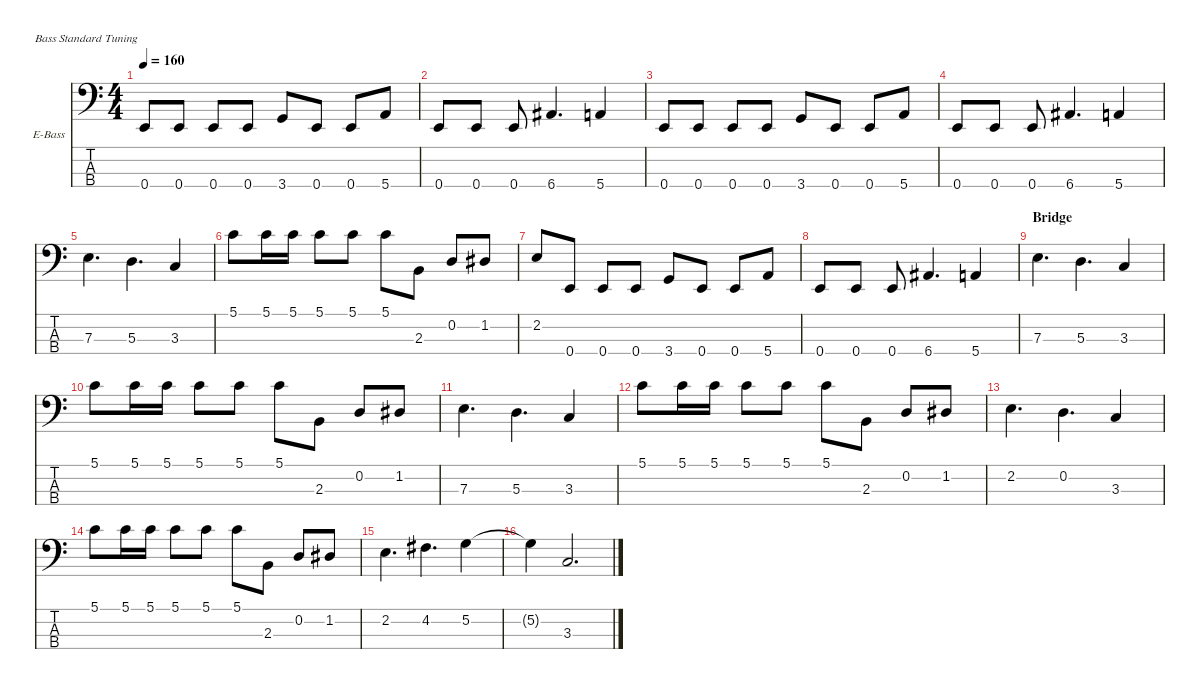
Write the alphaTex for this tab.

\hideDynamics
\bracketExtendMode nobrackets
\firstSystemTrackNameOrientation horizontal
\otherSystemsTrackNameOrientation horizontal
\track ("Bass" "E-Bass") {instrument electricbassfinger}
\staff {score tabs}
\tuning (G2 D2 A1 E1)
\ts (4 4)
\tempo 160
\clef f4
\ks c
0.4.8{dy f beam Up} 0.4.8{beam Up} 0.4.8{beam Up} 0.4.8{beam Up} 3.4.8{beam Up} 0.4.8{beam Up} 0.4.8{beam Up} 5.4.8{beam Up} |
0.4.8{beam Up} 0.4.8{beam Up} 0.4.8{beam Up} 6.4{acc #}.4{d beam Up} 5.4.4{beam Up} |
0.4.8{beam Up} 0.4.8{beam Up} 0.4.8{beam Up} 0.4.8{beam Up} 3.4.8{beam Up} 0.4.8{beam Up} 0.4.8{beam Up} 5.4.8{beam Up} |
0.4.8{beam Up} 0.4.8{beam Up} 0.4.8{beam Up} 6.4{acc #}.4{d beam Up} 5.4.4{beam Up} |
7.3.4{d beam Down} 5.3.4{d beam Down} 3.3.4{beam Up} |
5.1.8{beam Down} 5.1.16{beam Down} 5.1.16{beam Down} 5.1.8{beam Down} 5.1.8{beam Down} 5.1.8{beam Down} 2.3.8{beam Down} 0.2.8{beam Up} 1.2{acc #}.8{beam Up} |
2.2.8{beam Up} 0.4.8{beam Up} 0.4.8{beam Up} 0.4.8{beam Up} 3.4.8{beam Up} 0.4.8{beam Up} 0.4.8{beam Up} 5.4.8{beam Up} |
0.4.8{beam Up} 0.4.8{beam Up} 0.4.8{beam Up} 6.4{acc #}.4{d beam Up} 5.4.4{beam Up} |
\section ("" "Bridge")
7.3.4{d beam Down} 5.3.4{d beam Down} 3.3.4{beam Up} |
5.1.8{beam Down} 5.1.16{beam Down} 5.1.16{beam Down} 5.1.8{beam Down} 5.1.8{beam Down} 5.1.8{beam Down} 2.3.8{beam Down} 0.2.8{beam Up} 1.2{acc #}.8{beam Up} |
7.3.4{d beam Down} 5.3.4{d beam Down} 3.3.4{beam Up} |
5.1.8{beam Down} 5.1.16{beam Down} 5.1.16{beam Down} 5.1.8{beam Down} 5.1.8{beam Down} 5.1.8{beam Down} 2.3.8{beam Down} 0.2.8{beam Up} 1.2{acc #}.8{beam Up} |
2.2.4{d beam Down} 0.2.4{d beam Down} 3.3.4{beam Up} |
5.1.8{beam Down} 5.1.16{beam Down} 5.1.16{beam Down} 5.1.8{beam Down} 5.1.8{beam Down} 5.1.8{beam Down} 2.3.8{beam Down} 0.2.8{beam Up} 1.2{acc #}.8{beam Up} |
2.2.4{d beam Down} 4.2{acc #}.4{d beam Down} 5.2.4{beam Down} |
5.2{t}.4{beam Down} 3.3.2{d beam Up}
